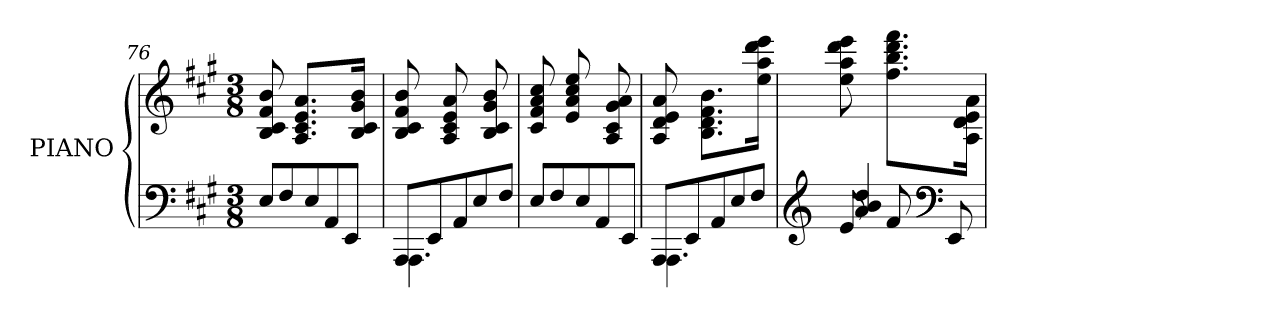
**kern	**kern
*part1	*part1
*staff2	*staff1
*I"PIANO	*
*I'Pno	*
*clefF4	*clefG2
*k[f#c#g#]	*k[f#c#g#]
*M3/8	*M3/8
*Xtuplet	*
=76	=76
40%3E/LL	8B/ 8c#/ 8f#/ 8b/
40%3F#/	.
.	8.A/ 8.c#/ 8.e/ 8.a/L
40%3E/	.
40%3AA/	.
40%3EE/JJ	.
.	16B/ 16c#/ 16g#/ 16b/Jk
=77	=77
*^	*
40%3AAA/LL	4.AAA\	8B/ 8c#/ 8f#/ 8b/
40%3EE/	.	.
.	.	8A/ 8c#/ 8e/ 8a/
40%3AA/	.	.
40%3E/	.	.
.	.	8B/ 8c#/ 8g#/ 8b/
40%3F#/JJ	.	.
*v	*v	*
=78	=78
40%3E/LL	8c#/ 8f#/ 8a/ 8cc#/
40%3F#/	.
.	8e/ 8a/ 8cc#/ 8ee/
40%3E/	.
40%3AA/	.
.	8A/ 8c#/ 8g#/ 8a/
40%3EE/JJ	.
!!LO:LB:g=z
=79	=79
*^	*
40%3AAA/LL	4.AAA\	8A/ 8d/ 8e/ 8a/
40%3EE/	.	.
.	.	8.B\ 8.d\ 8.f#\ 8.b\L
40%3AA/	.	.
40%3E/	.	.
40%3F#/JJ	.	.
.	.	16ee\ 16aa\ 16ddd\ 16eee\Jk
=80	=80	=80
*clefG2	*	*
8e/	4a/ 4b/ 4dd/	8ee\ 8aa\ 8ddd\ 8eee\
8f#/	.	8.ff#\ 8.bb\ 8.ddd\ 8.fff#\L
*clefF4	*	*
8EE/	8ryy	.
.	.	16A\ 16d\ 16e\ 16a\Jk
*v	*v	*
=	=
*-	*-
